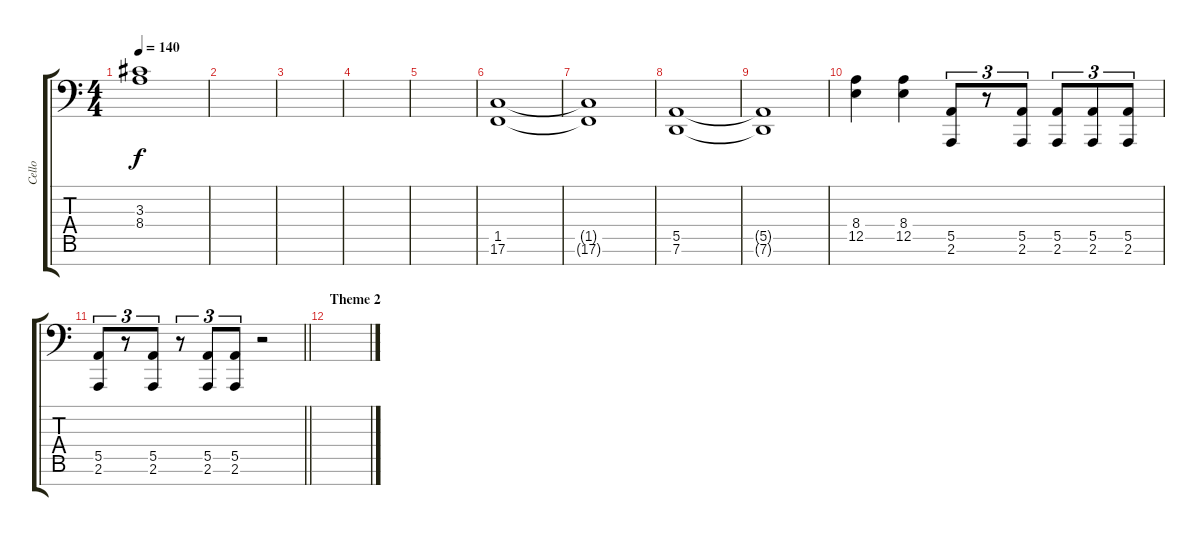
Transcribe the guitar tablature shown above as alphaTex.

\track ("Cello" "Cello") {instrument cello}
\staff {score tabs}
\tuning (Eb5 Gb4 Bb3 Db3 E2 G1 C1) {hide}
\ts (4 4)
\tempo 140
\clef f4
\ks c
(3.3 8.4{t}).1{dy f} |
|
|
|
|
(1.5 17.6).1{volume 11} |
(1.5{t} 17.6{t}).1 |
(5.5 7.6).1 |
(5.5{t} 7.6{t}).1 |
(8.4 12.5).4 (8.4 12.5).4 (5.5 2.6).8{tu (3 2)} r.8{tu (3 2)} (5.5 2.6).8{tu (3 2)} (5.5 2.6).8{tu (3 2)} (5.5 2.6).8{tu (3 2)} (5.5 2.6).8{tu (3 2)} |
\barLineRight lightlight
(5.5 2.6).8{tu (3 2)} r.8{tu (3 2)} (5.5 2.6).8{tu (3 2)} r.8{tu (3 2)} (5.5 2.6).8{tu (3 2)} (5.5 2.6).8{tu (3 2)} r.2 |
\section ("" "Theme 2")
